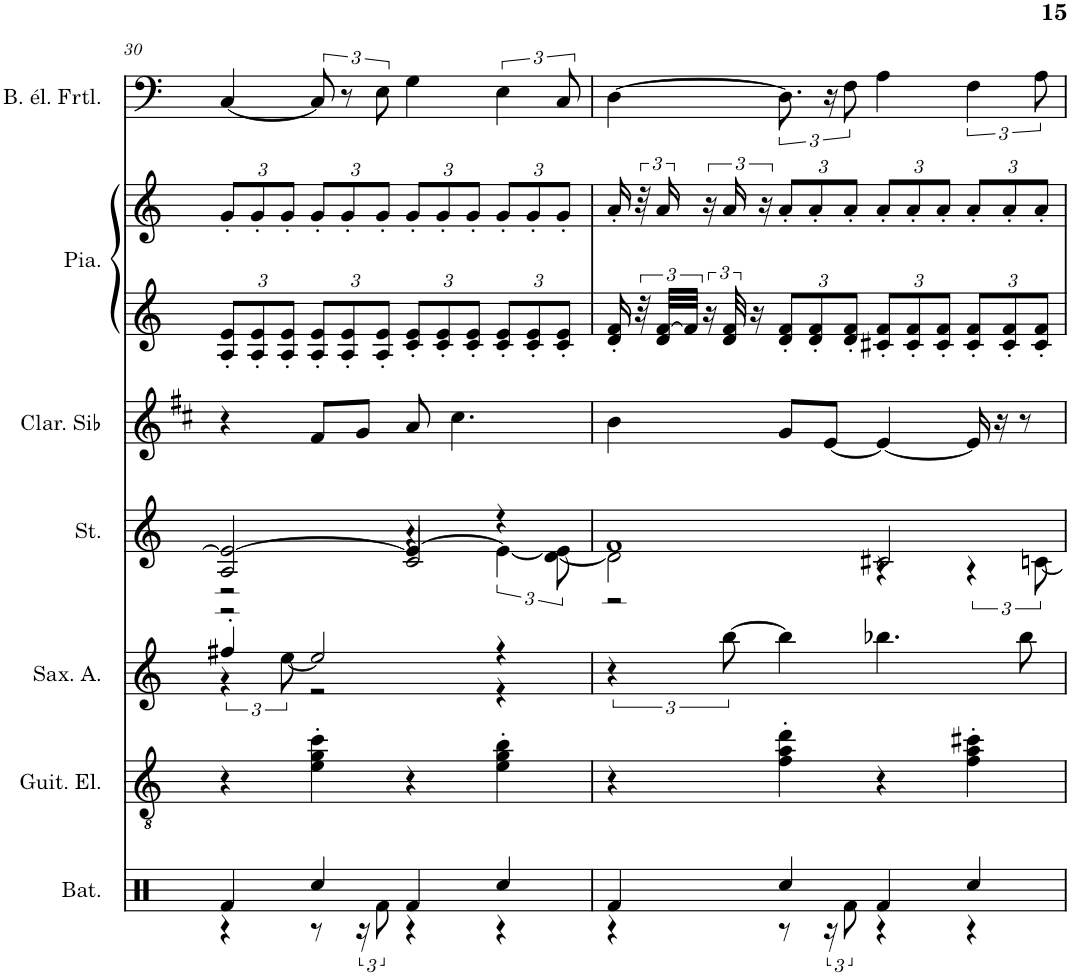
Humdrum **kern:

**kern	**kern	**kern	**kern	**kern	**kern	**kern	**kern
*part7	*part6	*part5	*part4	*part3	*part2	*part2	*part1
*staff8	*staff7	*staff6	*staff5	*staff4	*staff3	*staff2	*staff1
*I"Batterie	*I"Guitare électrique	*I"Saxophone Alto	*I"Cordes	*I"Clarinette en Sib	*I"Piano	*	*I"Basse électrique fretless
*I'Bat.	*I'Guit. El.	*I'Sax. A.	*	*I'Clar. Sib	*I'Pia.	*	*I'B. él. Frtl.
!!LO:PB:g=z
*clefX	*clefGv2	*clefG2	*clefG2	*clefG2	*clefG2	*clefG2	*clefF4
*	*	*Trd5c9	*	*Trd1c2	*	*	*Trd7c12
*k[]	*k[]	*k[]	*k[]	*k[f#c#]	*k[]	*k[]	*k[]
*M4/4	*M4/4	*M4/4	*M4/4	*M4/4	*M4/4	*M4/4	*M4/4
=30	=30	=30	=30	=30	=30	=30	=30
*^	*	*^	*^	*	*	*	*
*	*	*	*	*	*	*^	*	*	*	*
*	*	*	*	*	*	*	*	*	*Xbrackettup	*Xbrackettup	*
4Rf/	4r	4r	4ff#X'/	6r	2A/ 2e/_	2r	2r	4r	12A/' 12e/'L	12g'/L	[4C/
.	.	.	.	.	.	.	.	.	12A/' 12e/'	12g'/	.
.	.	.	.	[12ee\	.	.	.	.	12A/' 12e/'J	12g'/J	.
4Rcc/	8r	4e\' 4g\' 4cc\'	2ee/]	2r	.	.	.	8f#/L	12A/' 12e/'L	12g'/L	12C/]
.	.	.	.	.	.	.	.	.	12A/' 12e/'	12g'/	12r
.	24r	.	.	.	.	.	.	8g/J	.	.	.
.	12Rf\	.	.	.	.	.	.	.	12A/' 12e/'J	12g'/J	12E\
4Rf/	4r	4r	.	.	4e/_	4r	2c/	8a/	12c/' 12e/'L	12g'/L	4G\
.	.	.	.	.	.	.	.	.	12c/' 12e/'	12g'/	.
.	.	.	.	.	.	.	.	4.cc#\	.	.	.
.	.	.	.	.	.	.	.	.	12c/' 12e/'J	12g'/J	.
4Rcc/	4r	4e\' 4g\' 4b\'	4r	4r	4r	6e\_	.	.	12c/' 12e/'L	12g'/L	6E\
.	.	.	.	.	.	.	.	.	12c/' 12e/'	12g'/	.
.	.	.	.	.	.	[12d\ 12e\]	.	.	12c/' 12e/'J	12g'/J	12C/
*	*	*	*v	*v	*	*	*	*	*	*	*
=31	=31	=31	=31	=31	=31	=31	=31	=31	=31	=31
4Rf/	4r	4r	6r	1f	2d\]	2r	4b\	16d/' 16f/'	16a'/	[4D\
*	*	*	*	*	*	*	*	*brackettup	*brackettup	*
.	.	.	.	.	.	.	.	48r	48r	.
.	.	.	.	.	.	.	.	48d/ [48f/LLL	24a/	.
.	.	.	.	.	.	.	.	48f/JJJ]	.	.
.	.	.	.	.	.	.	.	24r	24r	.
.	.	.	[12bb\	.	.	.	.	48d/ 48f/	24a/	.
.	.	.	.	.	.	.	.	16r	.	.
.	.	.	.	.	.	.	.	.	24r	.
*	*	*	*	*	*	*	*	*Xbrackettup	*Xbrackettup	*
4Rcc/	8r	4f\' 4a\' 4dd\'	4bb\]	.	.	.	8g/L	12d/' 12f/'L	12a'/L	12.D\]
.	.	.	.	.	.	.	.	12d/' 12f/'	12a'/	.
.	24r	.	.	.	.	.	[8e/J	.	.	24r
.	12Rf\	.	.	.	.	.	.	12d/' 12f/'J	12a'/J	12F\
4Rf/	4r	4r	4.bb-X\	.	4r	2c#X/	4e/_	12c#X/' 12f/'L	12a'/L	4A\
.	.	.	.	.	.	.	.	12c#/' 12f/'	12a'/	.
.	.	.	.	.	.	.	.	12c#/' 12f/'J	12a'/J	.
4Rcc/	4r	4f\' 4a\' 4cc#X\'	.	.	6r	.	16e/]	12c#/' 12f/'L	12a'/L	6F\
.	.	.	.	.	.	.	16r	.	.	.
.	.	.	.	.	.	.	.	12c#/' 12f/'	12a'/	.
.	.	.	8bb-\	.	.	.	8r	.	.	.
.	.	.	.	.	[12cn\	.	.	12c#/' 12f/'J	12a'/J	12A\
*v	*v	*	*	*v	*v	*v	*	*	*	*
=	=	=	=	=	=	=	=
*-	*-	*-	*-	*-	*-	*-	*-
